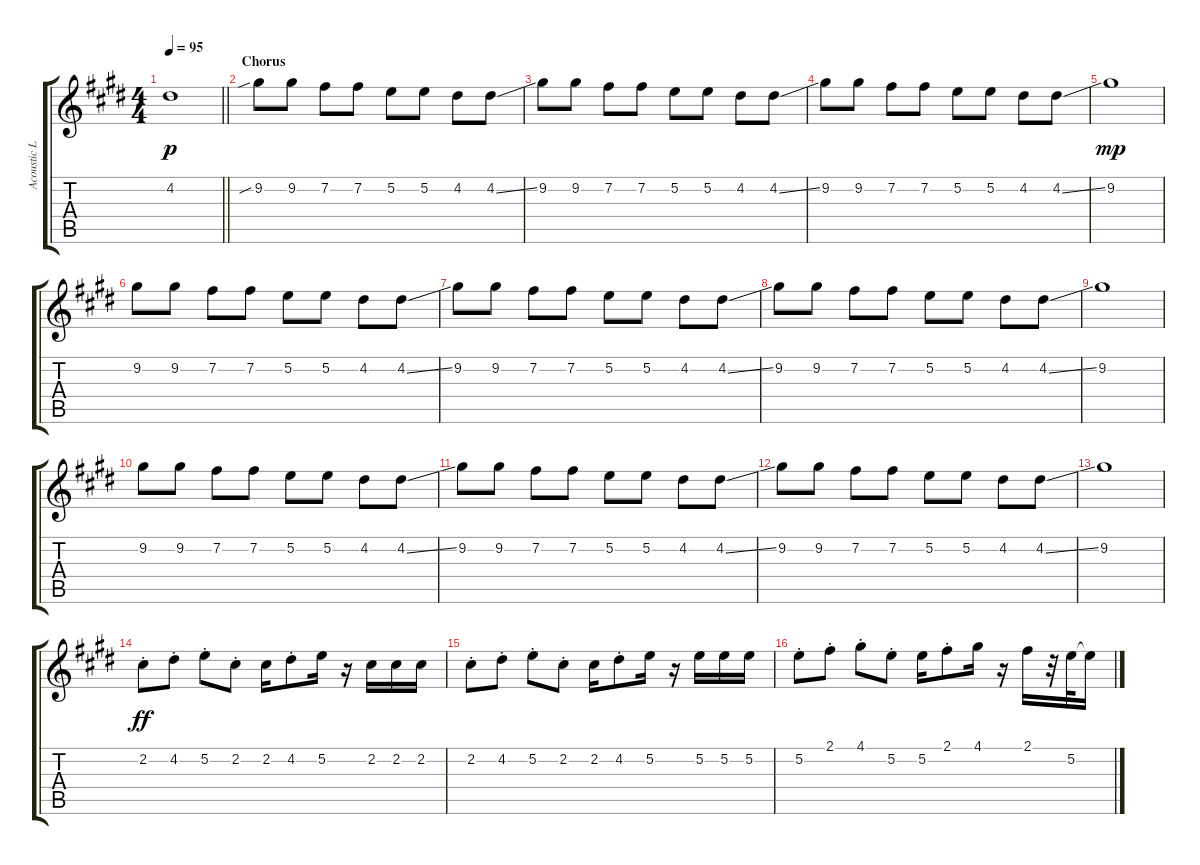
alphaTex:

\track ("Acoustic Lead" "Acoustic L") {instrument acousticguitarnylon}
\staff {score tabs}
\tuning (E4 B3 G3 D3 A2 E2) {hide}
\ts (4 4)
\tempo 95
\clef g2
\barLineRight lightlight
\ks e
4.2.1{dy p} |
\section ("" "Chorus")
9.2{sib}.8 9.2.8 7.2.8 7.2.8 5.2.8 5.2.8 4.2.8 4.2{ss}.8 |
9.2.8 9.2.8 7.2.8 7.2.8 5.2.8 5.2.8 4.2.8 4.2{ss}.8 |
9.2.8 9.2.8 7.2.8 7.2.8 5.2.8 5.2.8 4.2.8 4.2{ss}.8 |
9.2.1{dy mp} |
9.2.8 9.2.8 7.2.8 7.2.8 5.2.8 5.2.8 4.2.8 4.2{ss}.8 |
9.2.8 9.2.8 7.2.8 7.2.8 5.2.8 5.2.8 4.2.8 4.2{ss}.8 |
9.2.8 9.2.8 7.2.8 7.2.8 5.2.8 5.2.8 4.2.8 4.2{ss}.8 |
9.2.1 |
9.2.8 9.2.8 7.2.8 7.2.8 5.2.8 5.2.8 4.2.8 4.2{ss}.8 |
9.2.8 9.2.8 7.2.8 7.2.8 5.2.8 5.2.8 4.2.8 4.2{ss}.8 |
9.2.8 9.2.8 7.2.8 7.2.8 5.2.8 5.2.8 4.2.8 4.2{ss}.8 |
9.2.1 |
2.2{st}.8{dy ff} 4.2{st}.8 5.2{st}.8 2.2{st}.8 2.2.16 4.2{st}.8 5.2.16 r.16 2.2.16 2.2.16 2.2.16 |
2.2{st}.8 4.2{st}.8 5.2{st}.8 2.2{st}.8 2.2.16 4.2{st}.8 5.2.16 r.16 5.2.16 5.2.16 5.2.16 |
5.2{st}.8 2.1{st}.8 4.1{st}.8 5.2{st}.8 5.2.16 2.1{st}.8 4.1.16 r.16 2.1.16 r.32 5.2.32 5.2{t}.16
